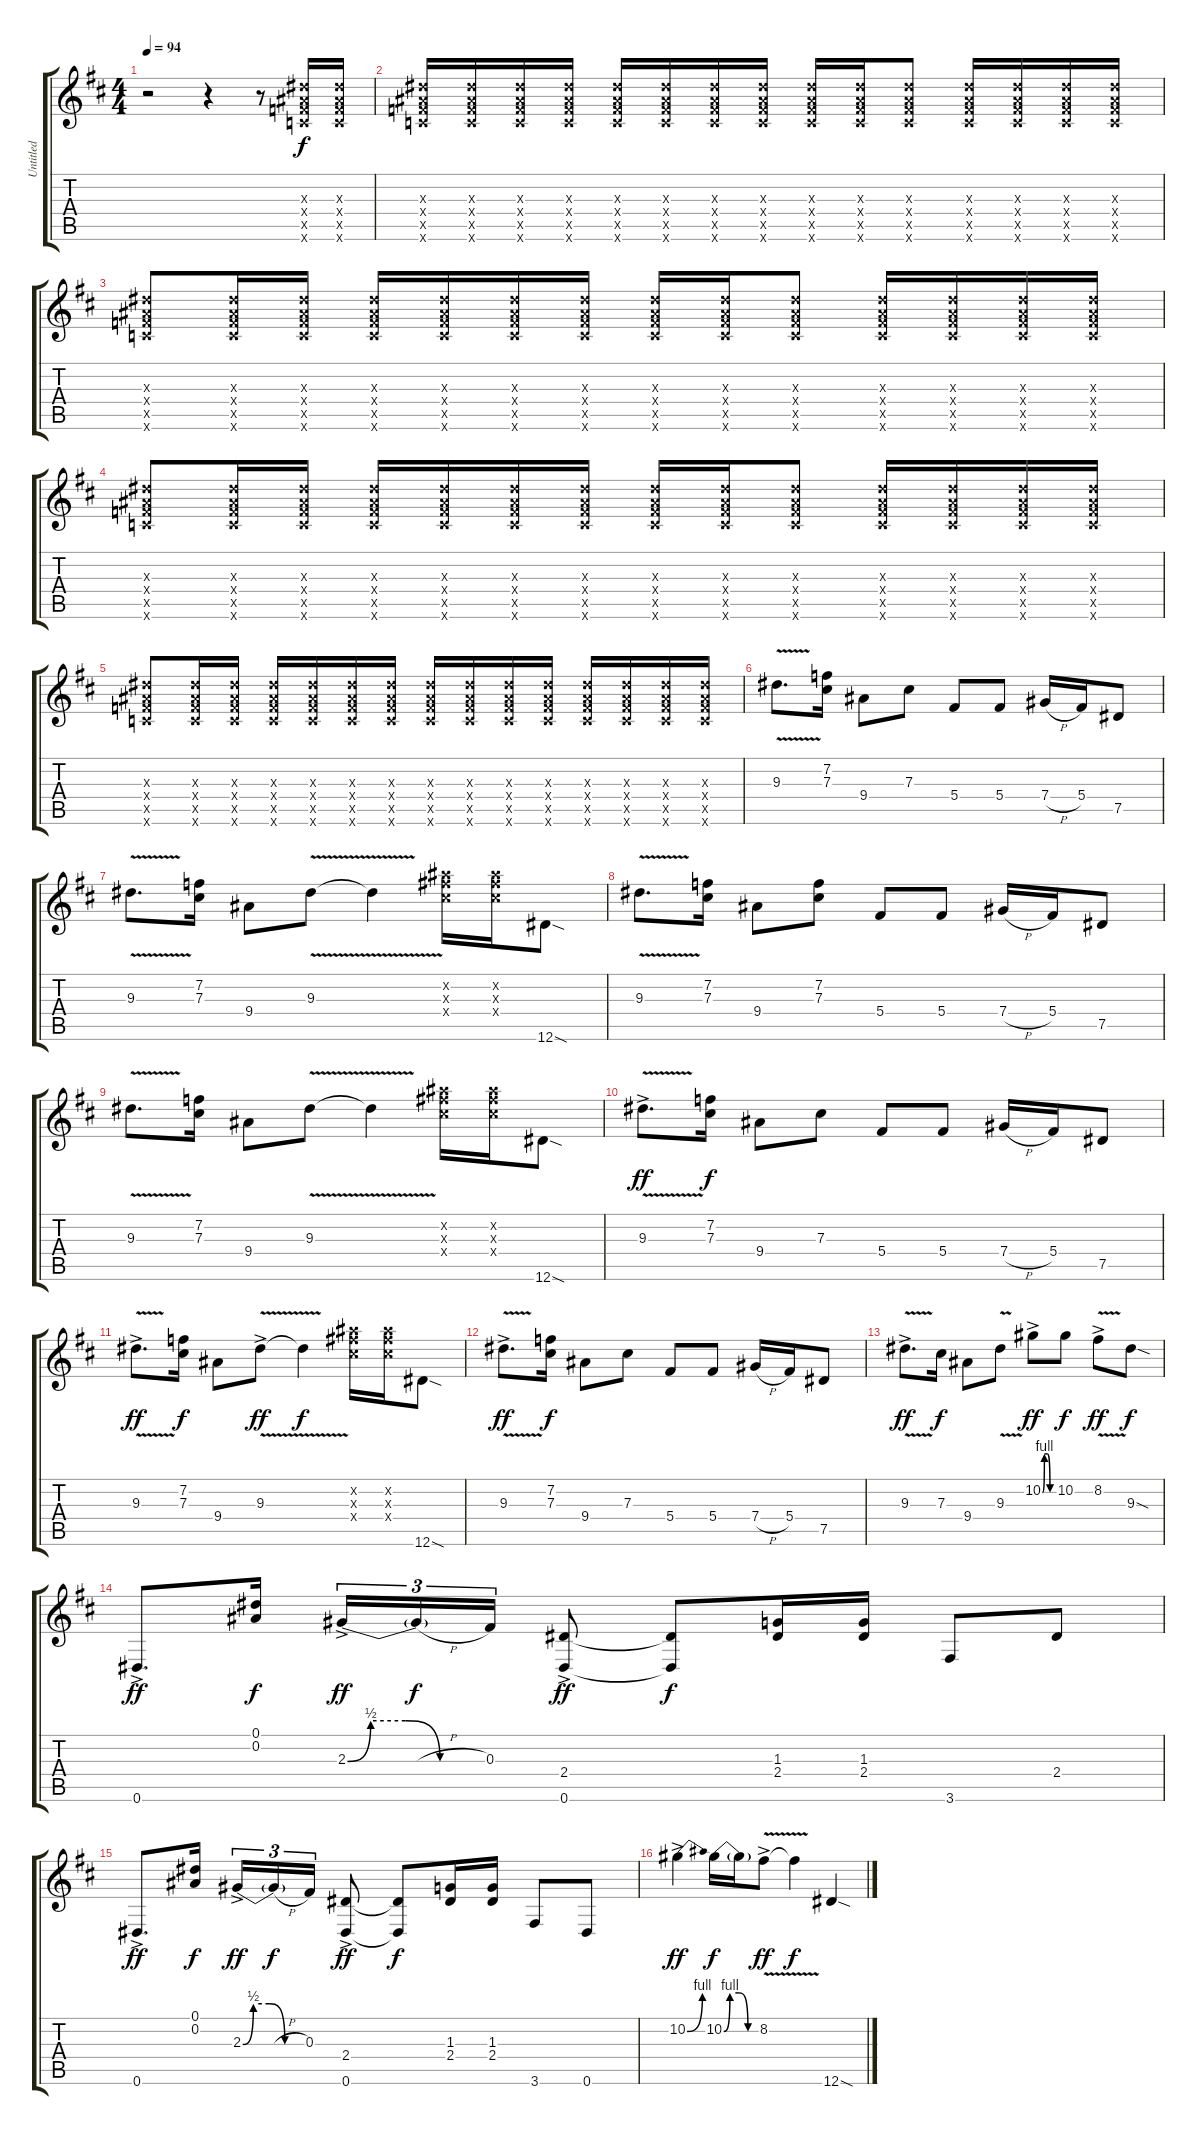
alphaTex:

\track ("Untitled" "Untitled") {instrument overdrivenguitar}
\staff {score tabs}
\tuning (Eb4 Bb3 Gb3 Db3 Ab2 Eb2) {hide}
\ts (4 4)
\tempo 94
\clef g2
\ks d
r.2{dy f instrument overdrivenguitar} r.4 r.8 (9.3{x} 9.4{x} 9.5{x} 9.6{x}).16 (9.3{x} 9.4{x} 9.5{x} 9.6{x}).16 |
(9.3{x} 9.4{x} 9.5{x} 9.6{x}).16 (9.3{x} 9.4{x} 9.5{x} 9.6{x}).16 (9.3{x} 9.4{x} 9.5{x} 9.6{x}).16 (9.3{x} 9.4{x} 9.5{x} 9.6{x}).16 (9.3{x} 9.4{x} 9.5{x} 9.6{x}).16 (9.3{x} 9.4{x} 9.5{x} 9.6{x}).16 (9.3{x} 9.4{x} 9.5{x} 9.6{x}).16 (9.3{x} 9.4{x} 9.5{x} 9.6{x}).16 (9.3{x} 9.4{x} 9.5{x} 9.6{x}).16 (9.3{x} 9.4{x} 9.5{x} 9.6{x}).16 (9.3{x} 9.4{x} 9.5{x} 9.6{x}).8 (9.3{x} 9.4{x} 9.5{x} 9.6{x}).16 (9.3{x} 9.4{x} 9.5{x} 9.6{x}).16 (9.3{x} 9.4{x} 9.5{x} 9.6{x}).16 (9.3{x} 9.4{x} 9.5{x} 9.6{x}).16 |
(9.3{x} 9.4{x} 9.5{x} 9.6{x}).8 (9.3{x} 9.4{x} 9.5{x} 9.6{x}).16 (9.3{x} 9.4{x} 9.5{x} 9.6{x}).16 (9.3{x} 9.4{x} 9.5{x} 9.6{x}).16 (9.3{x} 9.4{x} 9.5{x} 9.6{x}).16 (9.3{x} 9.4{x} 9.5{x} 9.6{x}).16 (9.3{x} 9.4{x} 9.5{x} 9.6{x}).16 (9.3{x} 9.4{x} 9.5{x} 9.6{x}).16 (9.3{x} 9.4{x} 9.5{x} 9.6{x}).16 (9.3{x} 9.4{x} 9.5{x} 9.6{x}).8 (9.3{x} 9.4{x} 9.5{x} 9.6{x}).16 (9.3{x} 9.4{x} 9.5{x} 9.6{x}).16 (9.3{x} 9.4{x} 9.5{x} 9.6{x}).16 (9.3{x} 9.4{x} 9.5{x} 9.6{x}).16 |
(9.3{x} 9.4{x} 9.5{x} 9.6{x}).8 (9.3{x} 9.4{x} 9.5{x} 9.6{x}).16 (9.3{x} 9.4{x} 9.5{x} 9.6{x}).16 (9.3{x} 9.4{x} 9.5{x} 9.6{x}).16 (9.3{x} 9.4{x} 9.5{x} 9.6{x}).16 (9.3{x} 9.4{x} 9.5{x} 9.6{x}).16 (9.3{x} 9.4{x} 9.5{x} 9.6{x}).16 (9.3{x} 9.4{x} 9.5{x} 9.6{x}).16 (9.3{x} 9.4{x} 9.5{x} 9.6{x}).16 (9.3{x} 9.4{x} 9.5{x} 9.6{x}).8 (9.3{x} 9.4{x} 9.5{x} 9.6{x}).16 (9.3{x} 9.4{x} 9.5{x} 9.6{x}).16 (9.3{x} 9.4{x} 9.5{x} 9.6{x}).16 (9.3{x} 9.4{x} 9.5{x} 9.6{x}).16 |
(9.3{x} 9.4{x} 9.5{x} 9.6{x}).8 (9.3{x} 9.4{x} 9.5{x} 9.6{x}).16 (9.3{x} 9.4{x} 9.5{x} 9.6{x}).16 (9.3{x} 9.4{x} 9.5{x} 9.6{x}).16 (9.3{x} 9.4{x} 9.5{x} 9.6{x}).16 (9.3{x} 9.4{x} 9.5{x} 9.6{x}).16 (9.3{x} 9.4{x} 9.5{x} 9.6{x}).16 (9.3{x} 9.4{x} 9.5{x} 9.6{x}).16 (9.3{x} 9.4{x} 9.5{x} 9.6{x}).16 (9.3{x} 9.4{x} 9.5{x} 9.6{x}).16 (9.3{x} 9.4{x} 9.5{x} 9.6{x}).16 (9.3{x} 9.4{x} 9.5{x} 9.6{x}).16 (9.3{x} 9.4{x} 9.5{x} 9.6{x}).16 (9.3{x} 9.4{x} 9.5{x} 9.6{x}).16 (9.3{x} 9.4{x} 9.5{x} 9.6{x}).16 |
9.3{v}.8{d} (7.2 7.3).16 9.4.8 7.3.8 5.4.8 5.4.8 7.4{h}.16 5.4.16 7.5.8 |
9.3{v}.8{d} (7.2 7.3).16 9.4.8 9.3{v}.8 9.3{v t}.4 (12.2{x} 12.3{x} 12.4{x}).16 (12.2{x} 12.3{x} 12.4{x}).16 12.6{sod}.8 |
9.3{v}.8{d} (7.2 7.3).16 9.4.8 (7.2 7.3).8 5.4.8 5.4.8 7.4{h}.16 5.4.16 7.5.8 |
9.3{v}.8{d} (7.2 7.3).16 9.4.8 9.3{v}.8 9.3{v t}.4 (12.2{x} 12.3{x} 12.4{x}).16 (12.2{x} 12.3{x} 12.4{x}).16 12.6{sod}.8 |
9.3{v ac}.8{d dy ff} (7.2 7.3).16{dy f} 9.4.8 7.3.8 5.4.8 5.4.8 7.4{h}.16 5.4.16 7.5.8 |
9.3{v ac}.8{d dy ff} (7.2 7.3).16{dy f} 9.4.8 9.3{v ac}.8{dy ff} 9.3{v t}.4{dy f} (12.2{x} 12.3{x} 12.4{x}).16 (12.2{x} 12.3{x} 12.4{x}).16 12.6{sod}.8 |
9.3{v ac}.8{d dy ff} (7.2 7.3).16{dy f} 9.4.8 7.3.8 5.4.8 5.4.8 7.4{h}.16 5.4.16 7.5.8 |
9.3{v ac}.8{d dy ff} 7.3.16{dy f} 9.4.8 9.3{v}.8 10.2{be (custom 0 0 10 4 25 4 40 0 60 0) ac}.8{dy ff} 10.2.8{dy f} 8.2{v ac}.8{dy ff} 9.3{sod}.8{dy f} |
0.6{ac}.8{d dy ff} (0.1 0.2).16{dy f} 2.3{be (custom 0 0 10 2 25 2 40 0 60 0) ac}.16{tu (3 2) dy ff} 2.3{h t}.16{tu (3 2) dy f} 0.3.16{tu (3 2)} (2.4{ac} 0.6{ac}).8{dy ff} (2.4{t} 0.6{t}).8{dy f} (1.3 2.4).16 (1.3 2.4).16 3.6.8 2.4.8 |
0.6{ac}.8{d dy ff} (0.1 0.2).16{dy f} 2.3{be (custom 0 0 10 2 25 2 40 0 60 0) ac}.16{tu (3 2) dy ff} 2.3{h t}.16{tu (3 2) dy f} 0.3.16{tu (3 2)} (2.4{ac} 0.6{ac}).8{dy ff} (2.4{t} 0.6{t}).8{dy f} (1.3 2.4).16 (1.3 2.4).16 3.6.8 0.6.8 |
10.2{be (bend 0 0 60 4) ac}.4{dy ff} 10.2{be (custom 0 0 10 4 25 4 40 0 60 0)}.16{dy f} 10.2{t}.16 8.2{v ac}.8{dy ff} 8.2{v t}.4{dy f} 12.6{sod}.4
